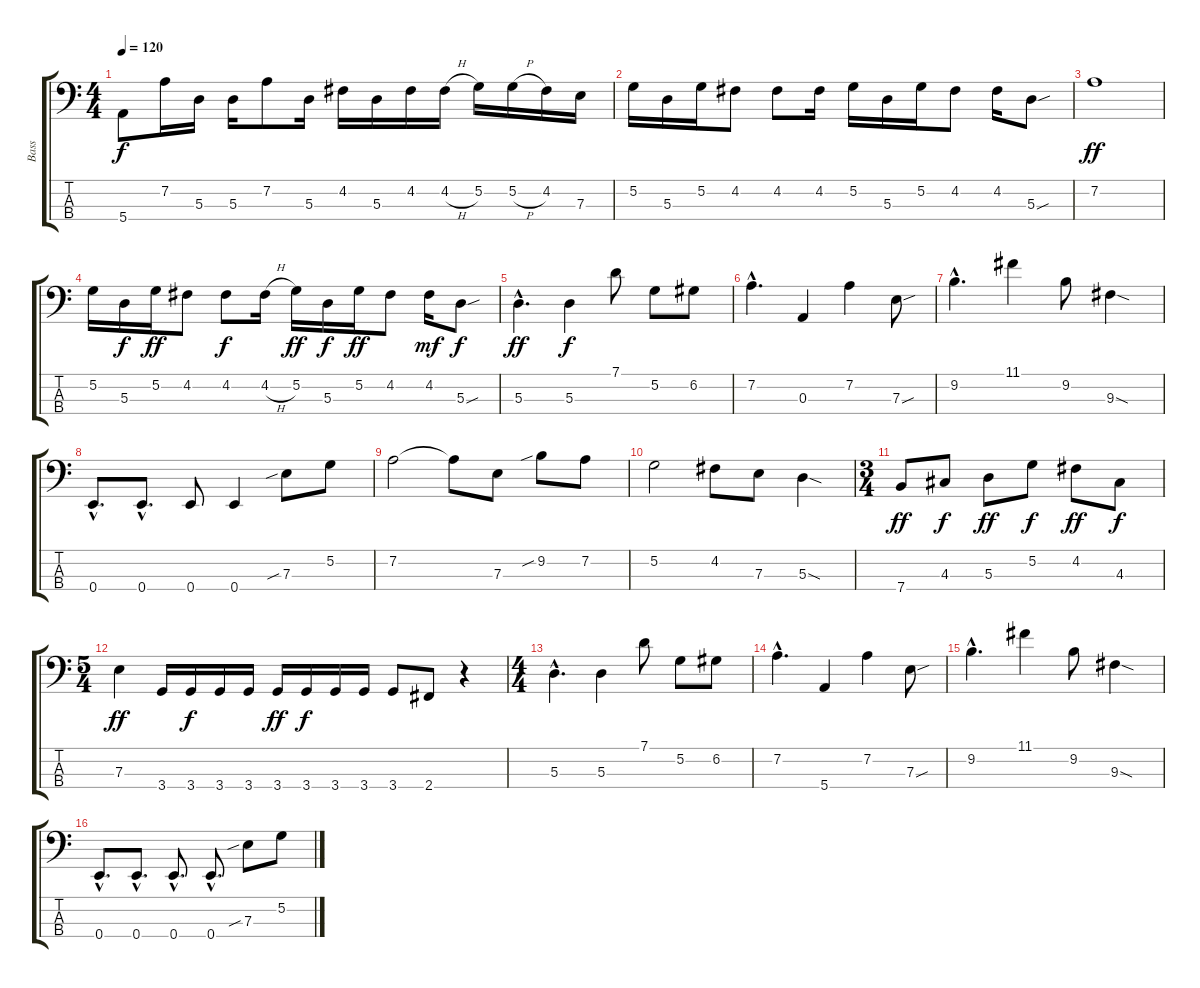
\track ("Bass" "Bass") {instrument electricbassfinger}
\staff {score tabs}
\tuning (G2 D2 A1 E1) {hide}
\ts (4 4)
\tempo 120
\clef f4
\ks c
5.4.8{dy f} 7.2.16 5.3.16 5.3.16 7.2.8 5.3.16 4.2.16 5.3.16 4.2.16 4.2{h}.16 5.2.16 5.2{h}.16 4.2.16 7.3.16 |
5.2.16 5.3.16 5.2.16 4.2.8 4.2.8 4.2.16 5.2.16 5.3.16 5.2.16 4.2.8 4.2.16 5.3{sou}.8 |
7.2.1{dy ff} |
5.2.16 5.3.16{dy f} 5.2.16{dy ff} 4.2.8 4.2.8{dy f} 4.2{h}.16 5.2.16{dy ff} 5.3.16{dy f} 5.2.16{dy ff} 4.2.8 4.2.16{dy mf} 5.3{sou}.8{dy f} |
5.3{hac}.4{d dy ff} 5.3.4{dy f} 7.1.8 5.2.8 6.2.8 |
7.2{hac}.4{d} 0.3.4 7.2.4 7.3{sou}.8 |
9.2{hac}.4{d} 11.1.4 9.2.8 9.3{sod}.4 |
0.4{hac}.8{d} 0.4{hac}.8{d} 0.4.8 0.4.4 7.3{sib}.8 5.2.8 |
7.2.2 7.2{t}.8 7.3.8 9.2{sib}.8 7.2.8 |
5.2.2 4.2.8 7.3.8 5.3{sod}.4 |
\ts (3 4)
7.4.8{dy ff} 4.3.8{dy f} 5.3.8{dy ff} 5.2.8{dy f} 4.2.8{dy ff} 4.3.8{dy f} |
\ts (5 4)
7.3.4{dy ff} 3.4.16 3.4.16{dy f} 3.4.16 3.4.16 3.4.16{dy ff} 3.4.16{dy f} 3.4.16 3.4.16 3.4.8 2.4.8 r.4 |
\ts (4 4)
5.3{hac}.4{d} 5.3.4 7.1.8 5.2.8 6.2.8 |
7.2{hac}.4{d} 5.4.4 7.2.4 7.3{sou}.8 |
9.2{hac}.4{d} 11.1.4 9.2.8 9.3{sod}.4 |
0.4{hac}.8{d} 0.4{hac}.8{d} 0.4{hac}.8{d} 0.4{hac}.8{d} 7.3{sib}.8 5.2.8
